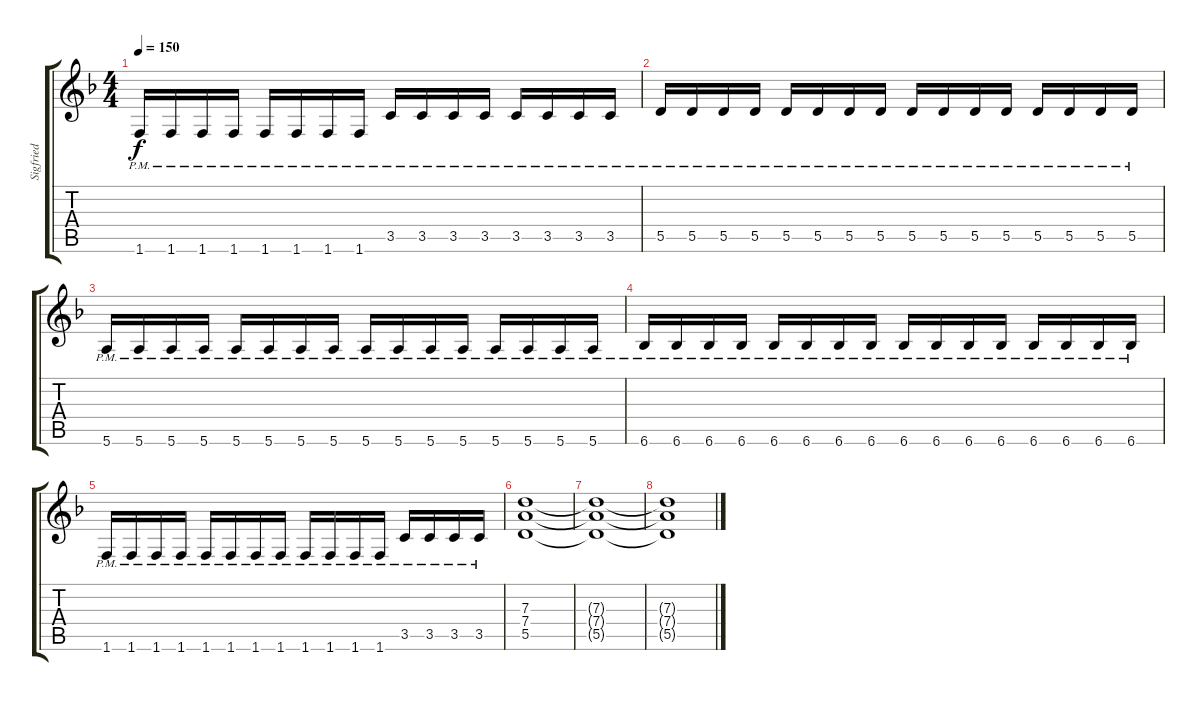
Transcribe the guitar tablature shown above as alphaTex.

\track ("Sigfried" "Sigfried") {instrument distortionguitar}
\staff {score tabs}
\tuning (E4 B3 G3 D3 A2 E2) {hide}
\ts (4 4)
\tempo 150
\clef g2
\ks dminor
1.6{pm}.16{dy f} 1.6{pm}.16 1.6{pm}.16 1.6{pm}.16 1.6{pm}.16 1.6{pm}.16 1.6{pm}.16 1.6{pm}.16 3.5{pm}.16 3.5{pm}.16 3.5{pm}.16 3.5{pm}.16 3.5{pm}.16 3.5{pm}.16 3.5{pm}.16 3.5{pm}.16 |
5.5{pm}.16{volume 16} 5.5{pm}.16 5.5{pm}.16 5.5{pm}.16 5.5{pm}.16 5.5{pm}.16 5.5{pm}.16 5.5{pm}.16 5.5{pm}.16 5.5{pm}.16 5.5{pm}.16 5.5{pm}.16 5.5{pm}.16 5.5{pm}.16 5.5{pm}.16 5.5{pm}.16 |
5.6{pm}.16 5.6{pm}.16 5.6{pm}.16 5.6{pm}.16 5.6{pm}.16 5.6{pm}.16 5.6{pm}.16 5.6{pm}.16 5.6{pm}.16 5.6{pm}.16 5.6{pm}.16 5.6{pm}.16 5.6{pm}.16 5.6{pm}.16 5.6{pm}.16 5.6{pm}.16 |
6.6{pm}.16 6.6{pm}.16 6.6{pm}.16 6.6{pm}.16 6.6{pm}.16 6.6{pm}.16 6.6{pm}.16 6.6{pm}.16 6.6{pm}.16 6.6{pm}.16 6.6{pm}.16 6.6{pm}.16 6.6{pm}.16 6.6{pm}.16 6.6{pm}.16 6.6{pm}.16 |
1.6{pm}.16 1.6{pm}.16 1.6{pm}.16 1.6{pm}.16 1.6{pm}.16 1.6{pm}.16 1.6{pm}.16 1.6{pm}.16 1.6{pm}.16 1.6{pm}.16 1.6{pm}.16 1.6{pm}.16 3.5{pm}.16 3.5{pm}.16 3.5{pm}.16 3.5{pm}.16 |
(7.3 7.4 5.5).1{volume 0} |
(7.3{t} 7.4{t} 5.5{t}).1 |
(7.3{t} 7.4{t} 5.5{t}).1
